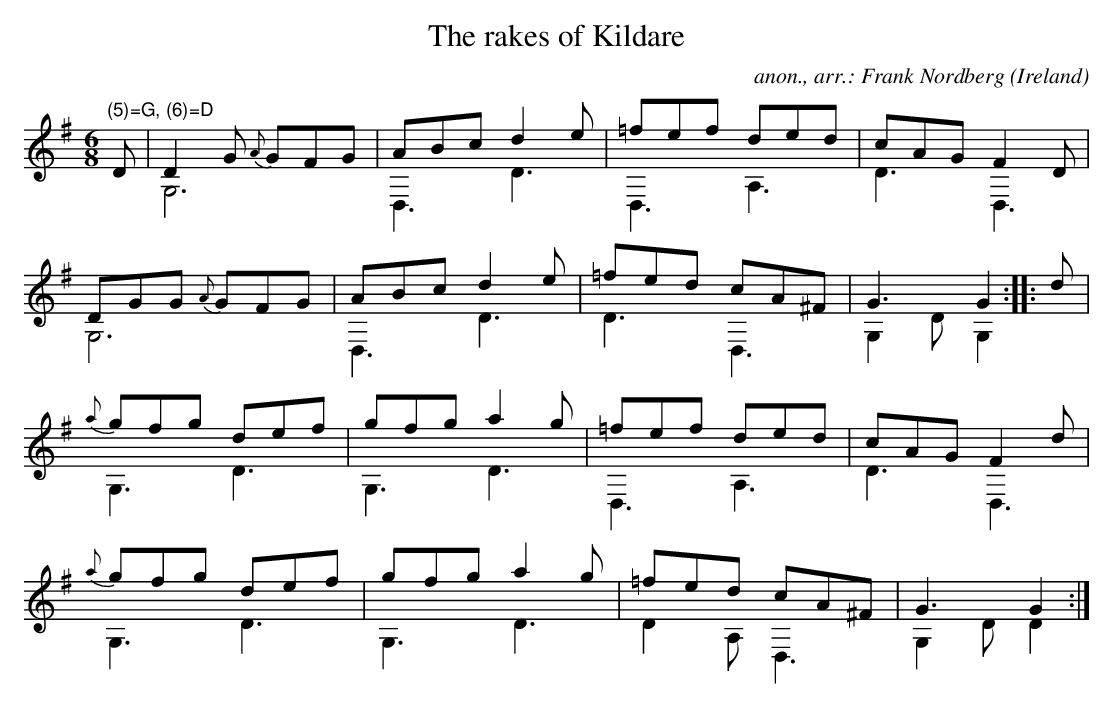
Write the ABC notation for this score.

X:1
T:The rakes of Kildare
C:anon., arr.: Frank Nordberg
O:Ireland
V:1 up
V:2 merge down
M:6/8
L:1/8
K:G -8va
V:1
"^(5)=G, (6)=D"D|D2 G {A}GFG|ABc d2e|=fef ded|cAG F2D|
V:2
x|G,6|D,3D3|D,3A,3|D3D,3|
V:1
DGG {A}GFG|ABc d2e|=fed cA^F|G3 G2::d|
V:2
G,6|D,3D3|D3D,3|G,2DG,2::x|
V:1
{a}gfg def|gfg a2g|=fef ded|cAG F2d|
V:2
G,3D3|G,3D3|D,3A,3|D3D,3|
V:1
{a}gfg def|gfg a2g|=fed cA^F|G3 G2:|
V:2
G,3D3|G,3D3|D2A,D,3|G,2D D2:|
